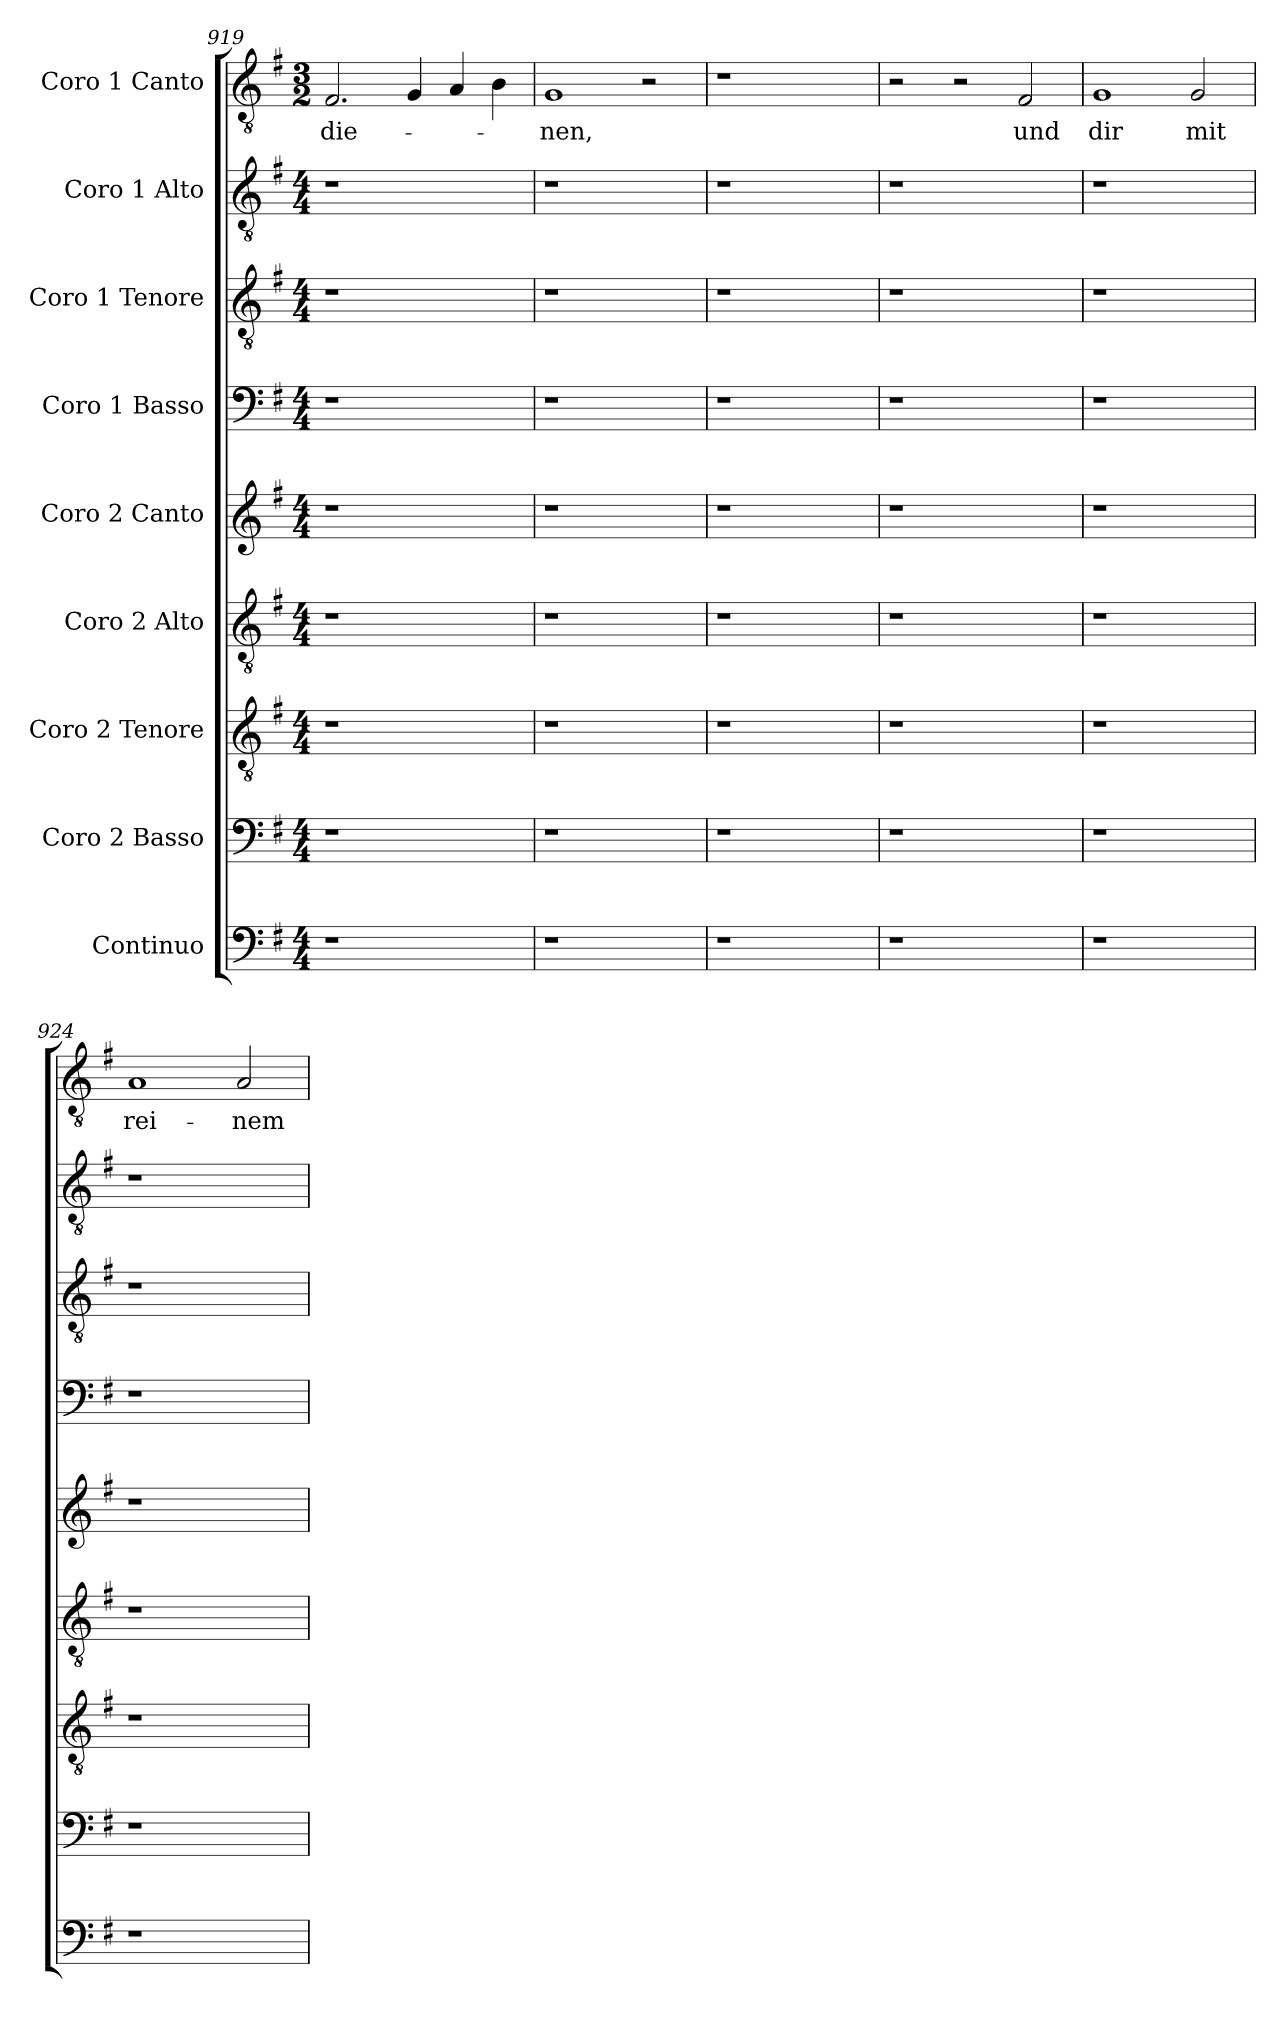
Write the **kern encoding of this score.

**kern	**kern	**kern	**kern	**kern	**kern	**kern	**kern	**kern	**text
*part9	*part8	*part7	*part6	*part5	*part4	*part3	*part2	*part1	*part1
*staff9	*staff8	*staff7	*staff6	*staff5	*staff4	*staff3	*staff2	*staff1	*staff1
*I"Continuo	*I"Coro 2  Basso	*I"Coro 2  Tenore	*I"Coro 2  Alto	*I"Coro 2  Canto	*I"Coro 1  Basso	*I"Coro 1  Tenore	*I"Coro 1  Alto	*I"Coro 1  Canto	*
*clefF4	*clefF4	*clefGv2	*clefGv2	*clefG2	*clefF4	*clefGv2	*clefGv2	*clefGv2	*
*k[f#]	*k[f#]	*k[f#]	*k[f#]	*k[f#]	*k[f#]	*k[f#]	*k[f#]	*k[f#]	*
*G:	*G:	*G:	*G:	*G:	*G:	*G:	*G:	*G:	*
*M4/4	*M4/4	*M4/4	*M4/4	*M4/4	*M4/4	*M4/4	*M4/4	*M3/2	*
=919	=919	=919	=919	=919	=919	=919	=919	=919	=919
!	!	!	!	!	!	!	!	!	!LO:LY:b:cj
1r	1r	1r	1r	1r	1r	1r	1r	2.F#/	die-
.	.	.	.	.	.	.	.	4G/	.
2ryy	2ryy	2ryy	2ryy	2ryy	2ryy	2ryy	2ryy	4A/	.
.	.	.	.	.	.	.	.	4B\	.
=920	=920	=920	=920	=920	=920	=920	=920	=920	=920
!	!	!	!	!	!	!	!	!	!LO:LY:b:cj
1r	1r	1r	1r	1r	1r	1r	1r	1G	-nen,
2ryy	2ryy	2ryy	2ryy	2ryy	2ryy	2ryy	2ryy	2r	.
=921	=921	=921	=921	=921	=921	=921	=921	=921	=921
!	!	!	!	!	!	!	!	!LO:N:vis=1	!
1r	1r	1r	1r	1r	1r	1r	1r	1.r	.
2ryy	2ryy	2ryy	2ryy	2ryy	2ryy	2ryy	2ryy	.	.
=922	=922	=922	=922	=922	=922	=922	=922	=922	=922
1r	1r	1r	1r	1r	1r	1r	1r	2r	.
.	.	.	.	.	.	.	.	2r	.
!	!	!	!	!	!	!	!	!	!LO:LY:b:cj
2ryy	2ryy	2ryy	2ryy	2ryy	2ryy	2ryy	2ryy	2F#/	und
=923	=923	=923	=923	=923	=923	=923	=923	=923	=923
!	!	!	!	!	!	!	!	!	!LO:LY:b:cj
1r	1r	1r	1r	1r	1r	1r	1r	1G	dir
!	!	!	!	!	!	!	!	!	!LO:LY:b:cj
2ryy	2ryy	2ryy	2ryy	2ryy	2ryy	2ryy	2ryy	2G/	mit
!!LO:PB:g=z
=924	=924	=924	=924	=924	=924	=924	=924	=924	=924
!	!	!	!	!	!	!	!	!	!LO:LY:b:cj
1r	1r	1r	1r	1r	1r	1r	1r	1A	rei-
!	!	!	!	!	!	!	!	!	!LO:LY:b:cj
2ryy	2ryy	2ryy	2ryy	2ryy	2ryy	2ryy	2ryy	2A/	-nem
=	=	=	=	=	=	=	=	=	=
*-	*-	*-	*-	*-	*-	*-	*-	*-	*-
